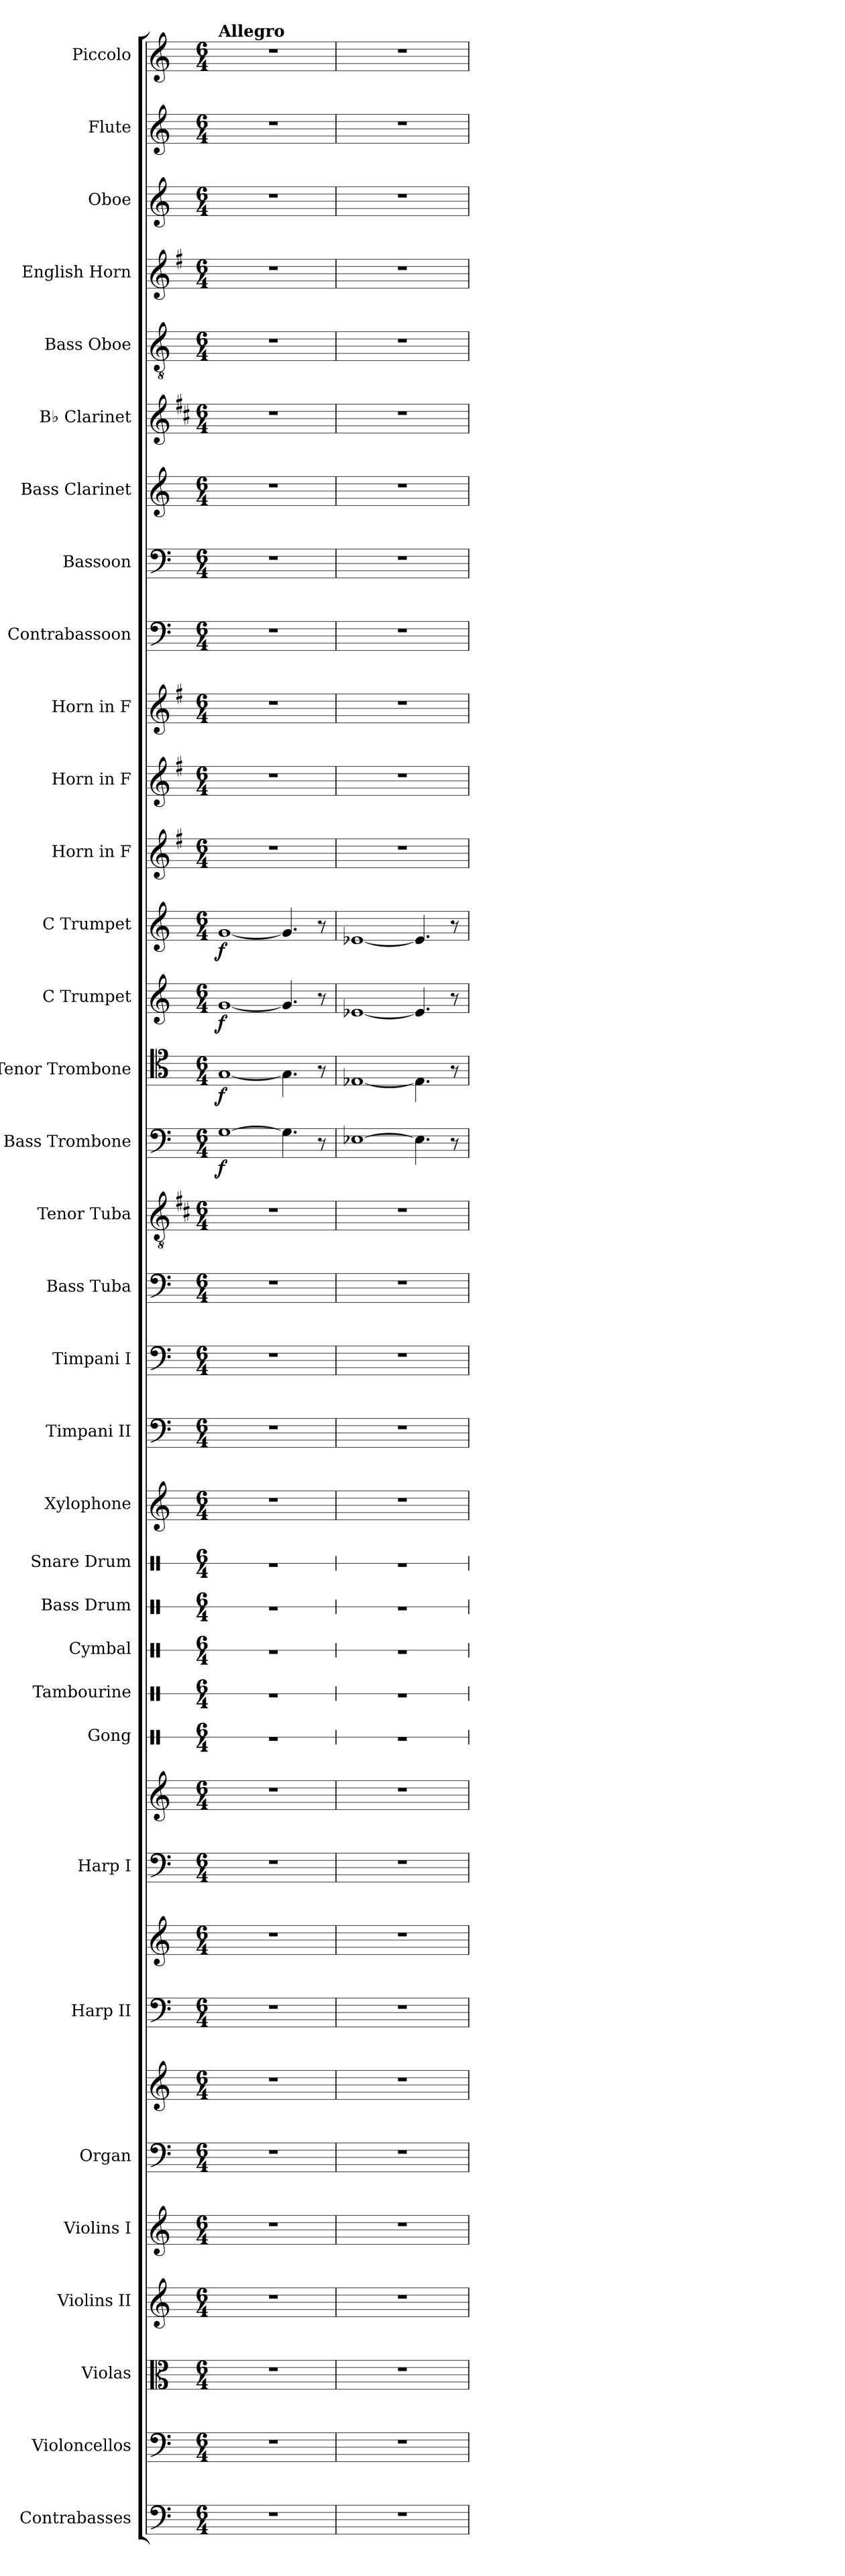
**kern	**kern	**kern	**kern	**kern	**kern	**kern	**kern	**kern	**kern	**kern	**kern	**kern	**kern	**kern	**kern	**kern	**kern	**kern	**kern	**kern	**kern	**dynam	**kern	**dynam	**kern	**dynam	**kern	**dynam	**kern	**kern	**kern	**kern	**kern	**kern	**kern	**kern	**kern	**kern	**kern	**kern
*part34	*part33	*part32	*part31	*part30	*part29	*part29	*part28	*part28	*part27	*part27	*part26	*part25	*part24	*part23	*part22	*part21	*part20	*part19	*part18	*part17	*part16	*part16	*part15	*part15	*part14	*part14	*part13	*part13	*part12	*part11	*part10	*part9	*part8	*part7	*part6	*part5	*part4	*part3	*part2	*part1
*staff37	*staff36	*staff35	*staff34	*staff33	*staff32	*staff31	*staff30	*staff29	*staff28	*staff27	*staff26	*staff25	*staff24	*staff23	*staff22	*staff21	*staff20	*staff19	*staff18	*staff17	*staff16	*staff16	*staff15	*staff15	*staff14	*staff14	*staff13	*staff13	*staff12	*staff11	*staff10	*staff9	*staff8	*staff7	*staff6	*staff5	*staff4	*staff3	*staff2	*staff1
*I"Contrabasses	*I"Violoncellos	*I"Violas	*I"Violins II	*I"Violins I	*I"Organ	*	*I"Harp II	*	*I"Harp I	*	*I"Gong	*I"Tambourine	*I"Cymbal	*I"Bass Drum	*I"Snare Drum	*I"Xylophone	*I"Timpani II	*I"Timpani I	*I"Bass Tuba	*I"Tenor Tuba	*I"Bass Trombone	*	*I"Tenor Trombone	*	*I"C Trumpet	*	*I"C Trumpet	*	*I"Horn in F	*I"Horn in F	*I"Horn in F	*I"Contrabassoon	*I"Bassoon	*I"Bass Clarinet	*I"B♭ Clarinet	*I"Bass Oboe	*I"English Horn	*I"Oboe	*I"Flute	*I"Piccolo
*I'Cbs.	*I'Vcs.	*I'Vlas.	*I'Vlns.	*I'Vlns.	*I'Org.	*	*I'Hrp.	*	*I'Hrp.	*	*	*I'Tamb.	*I'Cym.	*I'B. Dr.	*I'Sn. Dr.	*I'Xyl.	*I'Timp.	*I'Timp.	*I'Tba.	*	*I'B. Tbn.	*	*I'T. Tbn.	*	*I'C Tpt.	*	*I'C Tpt.	*	*	*	*	*I'Cbsn.	*I'Bsn.	*I'B. Cl.	*I'B♭ Cl.	*	*I'E. Hn.	*I'Ob.	*I'Fl.	*I'Picc.
*	*	*	*	*	*	*	*	*	*	*	*stria1	*stria1	*stria1	*stria1	*stria1	*	*	*	*	*	*	*	*	*	*	*	*	*	*	*	*	*	*	*	*	*	*	*	*	*
*clefF4	*clefF4	*clefC3	*clefG2	*clefG2	*clefF4	*clefG2	*clefF4	*clefG2	*clefF4	*clefG2	*clefX	*clefX	*clefX	*clefX	*clefX	*clefG2	*clefF4	*clefF4	*clefF4	*clefGv2	*clefF4	*	*clefC4	*	*clefG2	*	*clefG2	*	*clefG2	*clefG2	*clefG2	*clefF4	*clefF4	*clefG2	*clefG2	*clefGv2	*clefG2	*clefG2	*clefG2	*clefG2
*ITrd7c12	*	*	*	*	*	*	*	*	*	*	*	*	*	*	*	*ITrd-7c-12	*	*	*	*ITrd1c2	*	*	*	*	*	*	*	*	*ITrd4c7	*ITrd4c7	*ITrd4c7	*ITrd7c12	*	*ITrd8c14	*ITrd1c2	*	*ITrd4c7	*	*	*ITrd-7c-12
*k[]	*k[]	*k[]	*k[]	*k[]	*k[]	*k[]	*k[]	*k[]	*k[]	*k[]	*k[]	*k[]	*k[]	*k[]	*k[]	*k[]	*k[]	*k[]	*k[]	*k[]	*k[]	*	*k[]	*	*k[]	*	*k[]	*	*k[]	*k[]	*k[]	*k[]	*k[]	*k[]	*k[]	*k[]	*k[]	*k[]	*k[]	*k[]
*M6/4	*M6/4	*M6/4	*M6/4	*M6/4	*M6/4	*M6/4	*M6/4	*M6/4	*M6/4	*M6/4	*M6/4	*M6/4	*M6/4	*M6/4	*M6/4	*M6/4	*M6/4	*M6/4	*M6/4	*M6/4	*M6/4	*	*M6/4	*	*M6/4	*	*M6/4	*	*M6/4	*M6/4	*M6/4	*M6/4	*M6/4	*M6/4	*M6/4	*M6/4	*M6/4	*M6/4	*M6/4	*M6/4
*MM105	*MM105	*MM105	*MM105	*MM105	*MM105	*MM105	*MM105	*MM105	*MM105	*MM105	*MM105	*MM105	*MM105	*MM105	*MM105	*MM105	*MM105	*MM105	*MM105	*MM105	*MM105	*	*MM105	*	*MM105	*	*MM105	*	*MM105	*MM105	*MM105	*MM105	*MM105	*MM105	*MM105	*MM105	*MM105	*MM105	*MM105	*MM105
=1	=1	=1	=1	=1	=1	=1	=1	=1	=1	=1	=1	=1	=1	=1	=1	=1	=1	=1	=1	=1	=1	=1	=1	=1	=1	=1	=1	=1	=1	=1	=1	=1	=1	=1	=1	=1	=1	=1	=1	=1
!	!	!	!	!	!	!	!	!	!	!	!	!	!	!	!	!	!	!	!	!	!	!	!	!	!	!	!	!	!	!	!	!	!	!	!	!	!	!	!	!LO:TX:a:B:t=Allegro
!	!	!	!	!	!	!	!	!	!	!	!	!	!	!	!	!	!	!	!	!	!	!LO:DY:b	!	!LO:DY:b	!	!LO:DY:b	!	!LO:DY:b	!	!	!	!	!	!	!	!	!	!	!	!
1.r	1.r	1.r	1.r	1.r	1.r	1.r	1.r	1.r	1.r	1.r	1.r	1.r	1.r	1.r	1.r	1.r	1.r	1.r	1.r	1.r	[1G	f	[1G	f	[1g	f	[1g	f	1.r	1.r	1.r	1.r	1.r	1.r	1.r	1.r	1.r	1.r	1.r	1.r
.	.	.	.	.	.	.	.	.	.	.	.	.	.	.	.	.	.	.	.	.	4.G\]	.	4.G\]	.	4.g/]	.	4.g/]	.	.	.	.	.	.	.	.	.	.	.	.	.
.	.	.	.	.	.	.	.	.	.	.	.	.	.	.	.	.	.	.	.	.	8r	.	8r	.	8r	.	8r	.	.	.	.	.	.	.	.	.	.	.	.	.
=2	=2	=2	=2	=2	=2	=2	=2	=2	=2	=2	=2	=2	=2	=2	=2	=2	=2	=2	=2	=2	=2	=2	=2	=2	=2	=2	=2	=2	=2	=2	=2	=2	=2	=2	=2	=2	=2	=2	=2	=2
1.r	1.r	1.r	1.r	1.r	1.r	1.r	1.r	1.r	1.r	1.r	1.r	1.r	1.r	1.r	1.r	1.r	1.r	1.r	1.r	1.r	[1E-X	.	[1E-X	.	[1e-X	.	[1e-X	.	1.r	1.r	1.r	1.r	1.r	1.r	1.r	1.r	1.r	1.r	1.r	1.r
.	.	.	.	.	.	.	.	.	.	.	.	.	.	.	.	.	.	.	.	.	4.E-\]	.	4.E-\]	.	4.e-/]	.	4.e-/]	.	.	.	.	.	.	.	.	.	.	.	.	.
.	.	.	.	.	.	.	.	.	.	.	.	.	.	.	.	.	.	.	.	.	8r	.	8r	.	8r	.	8r	.	.	.	.	.	.	.	.	.	.	.	.	.
=	=	=	=	=	=	=	=	=	=	=	=	=	=	=	=	=	=	=	=	=	=	=	=	=	=	=	=	=	=	=	=	=	=	=	=	=	=	=	=	=
*-	*-	*-	*-	*-	*-	*-	*-	*-	*-	*-	*-	*-	*-	*-	*-	*-	*-	*-	*-	*-	*-	*-	*-	*-	*-	*-	*-	*-	*-	*-	*-	*-	*-	*-	*-	*-	*-	*-	*-	*-
